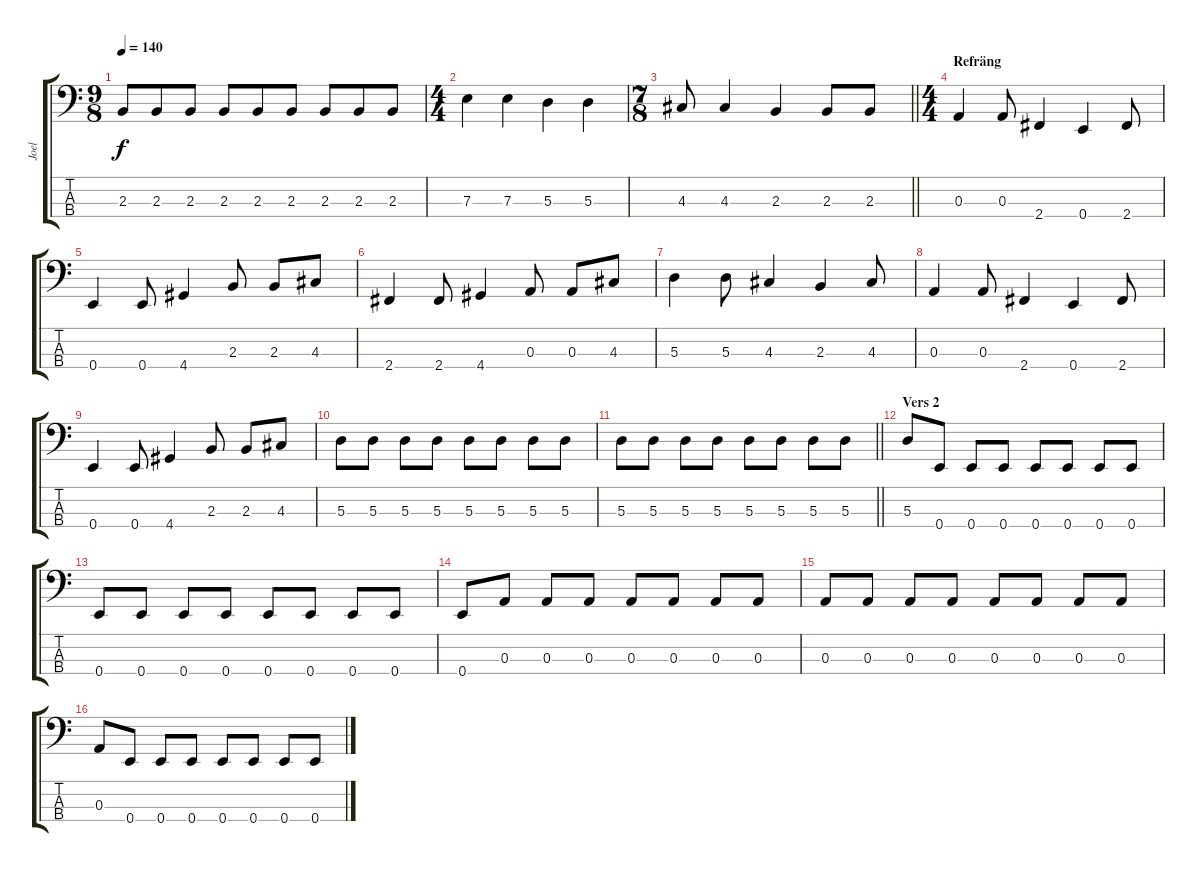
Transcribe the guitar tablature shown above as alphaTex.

\track ("Joel" "Joel") {instrument electricbassfinger}
\staff {score tabs}
\tuning (G2 D2 A1 E1) {hide}
\ts (9 8)
\tempo 140
\clef f4
\ks c
2.3.8{dy f} 2.3.8 2.3.8 2.3.8 2.3.8 2.3.8 2.3.8 2.3.8 2.3.8 |
\ts (4 4)
7.3.4 7.3.4 5.3.4 5.3.4 |
\ts (7 8)
\barLineRight lightlight
4.3.8 4.3.4 2.3.4 2.3.8 2.3.8 |
\ts (4 4)
\section ("" "Refräng")
0.3.4 0.3.8 2.4.4 0.4.4 2.4.8 |
0.4.4 0.4.8 4.4.4 2.3.8 2.3.8 4.3.8 |
2.4.4 2.4.8 4.4.4 0.3.8 0.3.8 4.3.8 |
5.3.4 5.3.8 4.3.4 2.3.4 4.3.8 |
0.3.4 0.3.8 2.4.4 0.4.4 2.4.8 |
0.4.4 0.4.8 4.4.4 2.3.8 2.3.8 4.3.8 |
5.3.8 5.3.8 5.3.8 5.3.8 5.3.8 5.3.8 5.3.8 5.3.8 |
\barLineRight lightlight
5.3.8 5.3.8 5.3.8 5.3.8 5.3.8 5.3.8 5.3.8 5.3.8 |
\section ("" "Vers 2")
5.3.8 0.4.8 0.4.8 0.4.8 0.4.8 0.4.8 0.4.8 0.4.8 |
0.4.8 0.4.8 0.4.8 0.4.8 0.4.8 0.4.8 0.4.8 0.4.8 |
0.4.8 0.3.8 0.3.8 0.3.8 0.3.8 0.3.8 0.3.8 0.3.8 |
0.3.8 0.3.8 0.3.8 0.3.8 0.3.8 0.3.8 0.3.8 0.3.8 |
0.3.8 0.4.8 0.4.8 0.4.8 0.4.8 0.4.8 0.4.8 0.4.8
